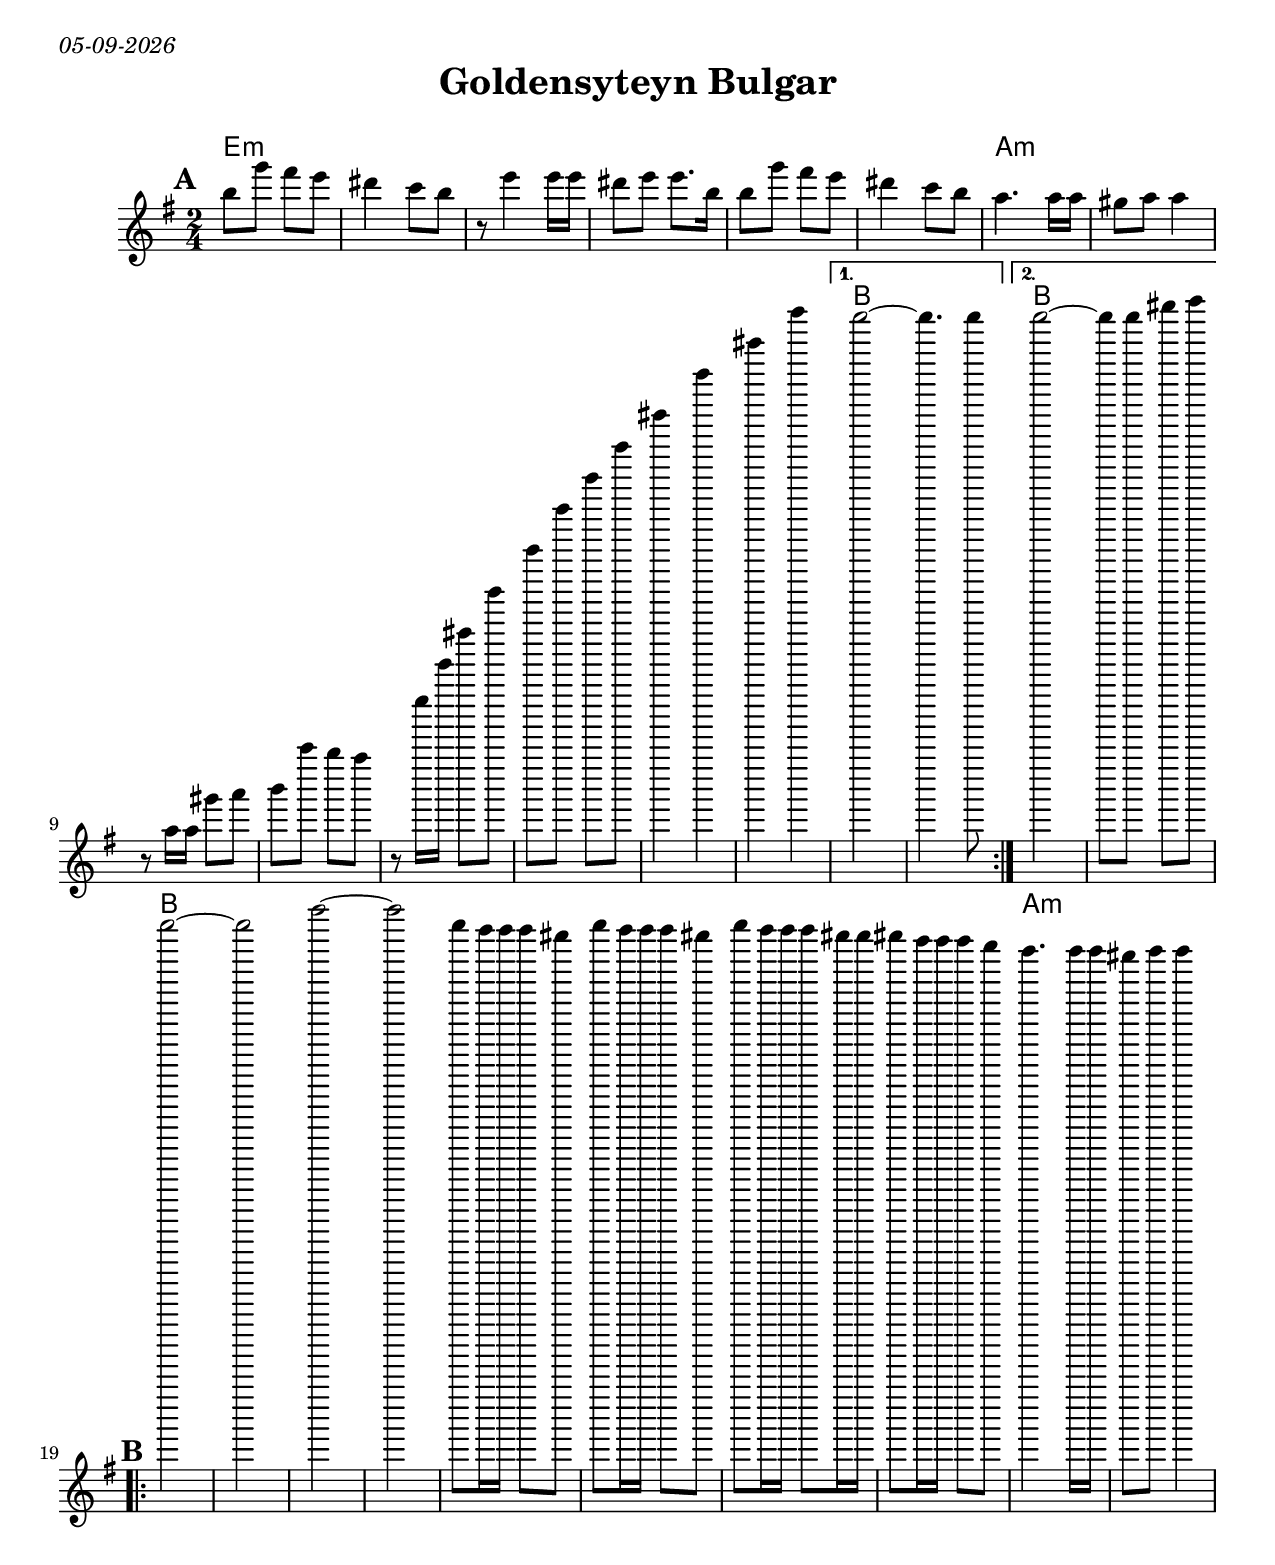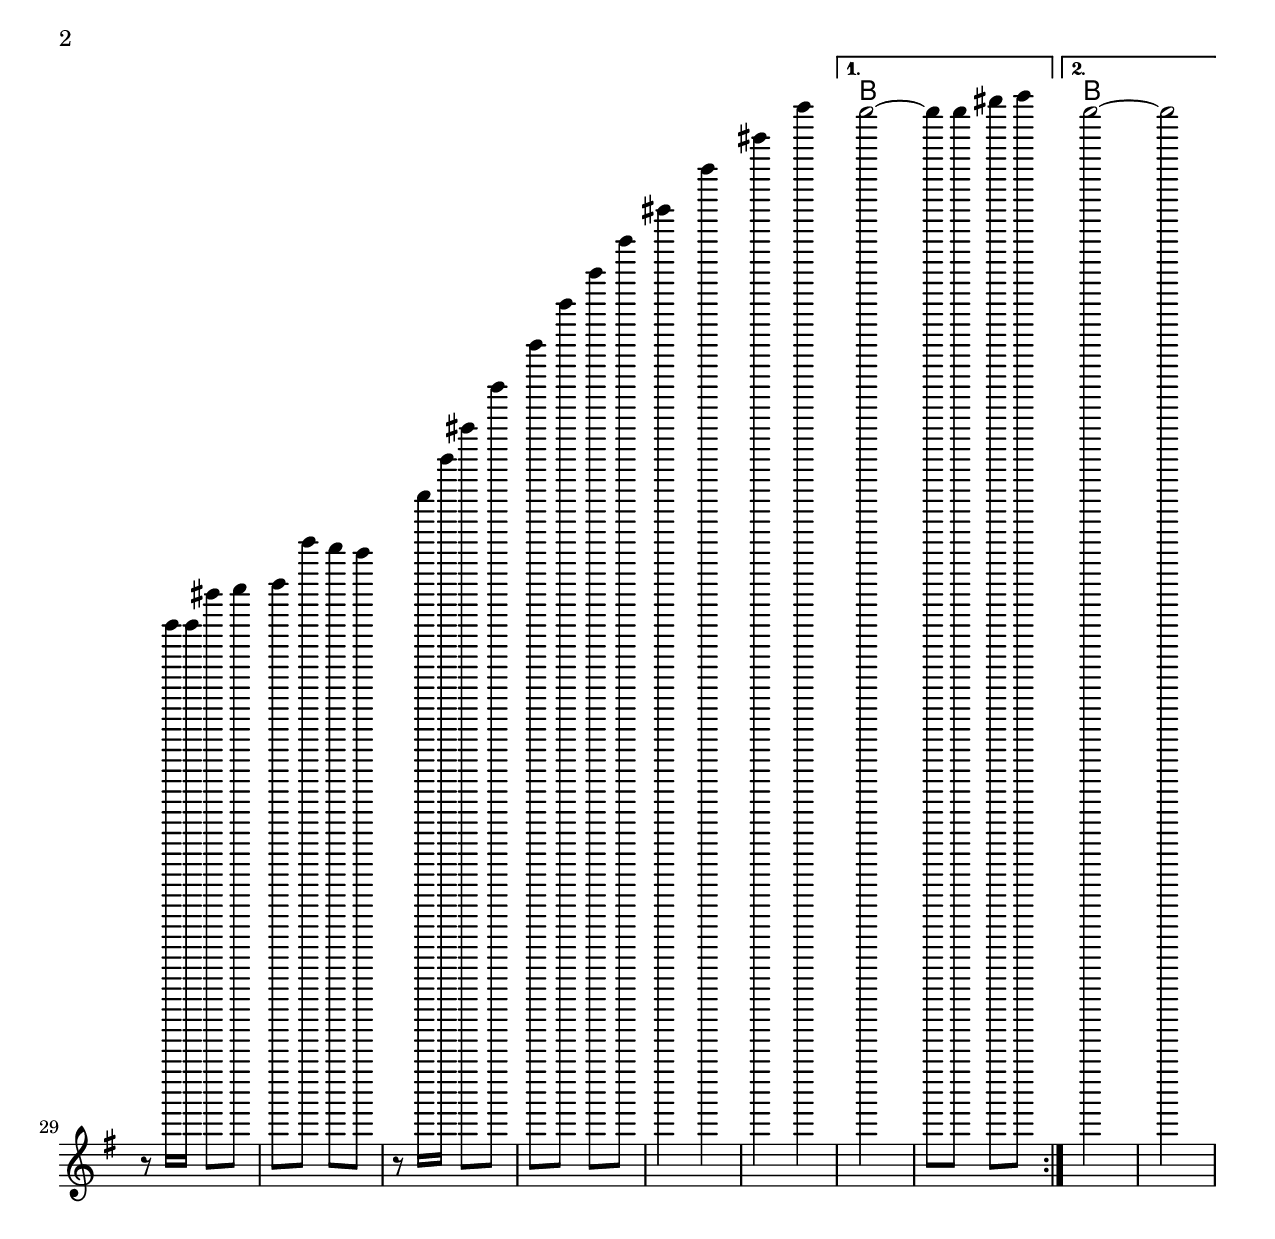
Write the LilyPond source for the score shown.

\version "2.18.0"
\include "english.ly"
\paper{
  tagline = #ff
  print-all-headers = ##t
  #(set-paper-size "letter")
}
date = #(strftime "%d-%m-%Y" (localtime (current-time)))

\markup{ \italic{ \date }  }

%\markup{ Got something to say? }

global = {
  \clef treble
  \key e \minor
  \time 2/4
  \set Score.markFormatter = #format-mark-box-alphabet
}

%#################################### Melody ########################
%melody =  \transpose c d \relative c' {  %transpose for clarinet
endphrase = {
  r8 a16 a gs'8 a
  b8 c' b a
  r8 e''16 e' ds'8 e'
  fs'8 g' fs' e'
  ds'4  e' %
  ds' c'
}

melody = \relative c''' {
  \global
  %\partial 16*3 a16 d f   %lead in notes

  \repeat volta 2{
   \mark \default
   b8 g' fs e
   ds4 c8 b
   r8 e4 e16 e
   %r8 g4. ~
   ds8 e e8. b16
   %g4. d8
   b8 g'fs e
   ds4 c8 b
   a4. a16 a
   gs8 a a4

   \endphrase
  }
  \alternative {
    { b2~
    b4. b8}
    {b2~
    b8 b ds e}
  }
  \break
  \repeat volta 2{
   \mark \default
   fs2~
   fs2
   b2~
   b2
   \repeat unfold 2{fs8 e16 e e8 ds}
   fs8 e16 e e8 ds16 ds
   ds8 c16 c c8 b
   a4. a16 a
   gs8 a a4
   %c2~ c2
   \endphrase
  }
   \alternative {
     {b2~
    b8 b ds e}
     {b2~b2  }
   }

}
%################################# Lyrics #####################
%\addlyrics{ \set stanza = #"1. " }
%################################# Chords #######################
harmonies = \chordmode {
  e2*6:m
  a2*8:m
  b2*2
  b2*2
 %b
 b2*8
 a2*8:m
 b2*2
 b2*2
}

\score {
  <<
    \new ChordNames {
      \set chordChanges = ##f
      \harmonies
    }
    \new Staff   \melody
  >>
  \header{
    title= "Goldensyteyn Bulgar"
    subtitle=""
    composer= ""
    instrument =""
    arranger= ""
  }
  \layout{indent = 1.0\cm}
  \midi {
    \tempo 4 = 120

    % \midi { }
  }
}
%{
% more verses:
\markup{}
\markup {
  \fill-line {
    \hspace #0.1 % distance from left margin
    \column {
      \line { "1."
	\column {
	  ""
	}
      }
      \hspace #0.2 % vertical distance between verses
      \line { "2."
	\column {
	 ""
	}
      }
    }
    \hspace #0.1  % horiz. distance between columns
    \column {
      \line { "3."
	\column {
	  ""
	}
      }
      \hspace #0.2 % distance between verses
      \line { "4."
	\column {
	 ""
	}
      }
    }
    \hspace #0.1 % distance to right margin
  }
}

%}
